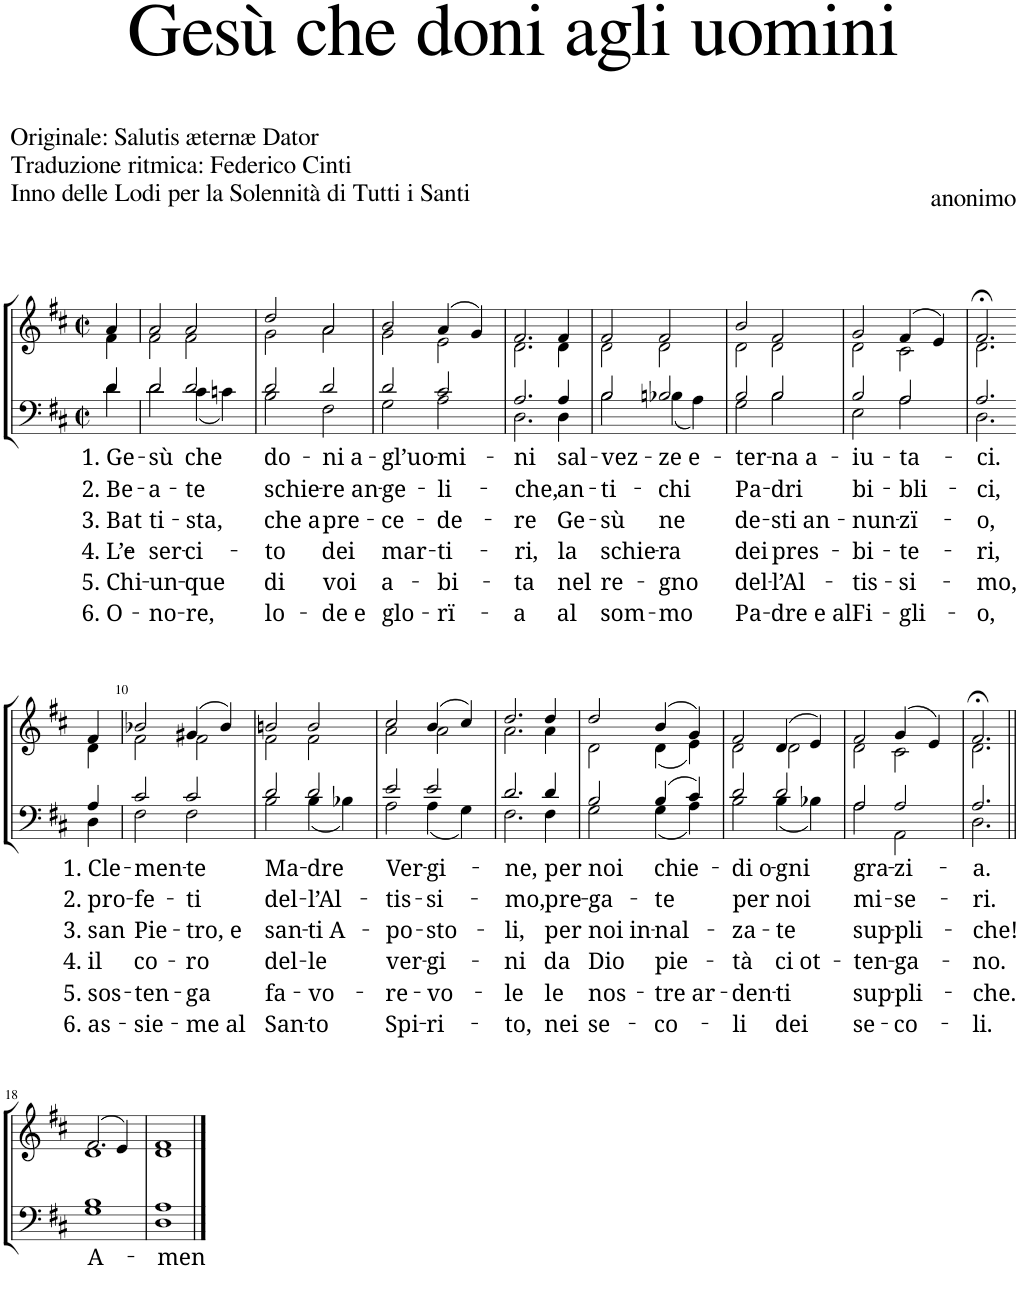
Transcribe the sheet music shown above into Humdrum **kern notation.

**kern	**text	**text	**text	**text	**text	**text	**kern
*part2	*part2	*part2	*part2	*part2	*part2	*part2	*part1
*staff2	*staff2	*staff2	*staff2	*staff2	*staff2	*staff2	*staff1
*I"Men	*	*	*	*	*	*	*I"Women
*clefF4	*	*	*	*	*	*	*clefG2
*k[f#c#]	*	*	*	*	*	*	*k[f#c#]
*M2/2	*	*	*	*	*	*	*M2/2
*met(c|)	*	*	*	*	*	*	*met(c|)
=1	=1	=1	=1	=1	=1	=1	=1
*^	*	*	*	*	*	*	*
!	!	!LO:LY:b	!LO:LY:b	!LO:LY:b	!LO:LY:b	!LO:LY:b	!LO:LY:b	!
*	*	*	*	*	*	*	*	*^
4d/	4d\	1. Ge-	2. Be-	3. Bat	4. L’e	5. Chi-	6. O-	4a/	4f#\
=2	=2	=2	=2	=2	=2	=2	=2	=2	=2
!	!	!LO:LY:b	!LO:LY:b	!LO:LY:b	!LO:LY:b	!LO:LY:b	!LO:LY:b	!	!
2d/	2d\	-sù	-a-	ti-	-ser-	-un-	-no-	2a/	2f#\
!	!	!LO:LY:b	!LO:LY:b	!LO:LY:b	!LO:LY:b	!LO:LY:b	!LO:LY:b	!	!
2d/	(4c#\	che	-te	-sta,	-ci-	-que	-re,	2a/	2f#\
.	4cn\)	.	.	.	.	.	.	.	.
=3	=3	=3	=3	=3	=3	=3	=3	=3	=3
!	!	!LO:LY:b	!LO:LY:b	!LO:LY:b	!LO:LY:b	!LO:LY:b	!LO:LY:b	!	!
2d/	2B\	do-	schie-	che a	-to	di	lo-	2dd/	2g\
!	!	!LO:LY:b	!LO:LY:b	!LO:LY:b	!LO:LY:b	!LO:LY:b	!LO:LY:b	!	!
2d/	2F#\	-ni a-	-re an-	pre-	dei	voi	-de e	2a/	2a\
=4	=4	=4	=4	=4	=4	=4	=4	=4	=4
!	!	!LO:LY:b	!LO:LY:b	!LO:LY:b	!LO:LY:b	!LO:LY:b	!LO:LY:b	!	!
2d/	2G\	-gl’uo-	-ge-	-ce-	mar-	a-	glo-	2b/	2g\
!	!	!LO:LY:b	!LO:LY:b	!LO:LY:b	!LO:LY:b	!LO:LY:b	!LO:LY:b	!	!
2c#/	2A\	-mi-	-li-	-de-	-ti-	-bi-	-rï-	(4a/	2e\
.	.	.	.	.	.	.	.	4g/)	.
=5	=5	=5	=5	=5	=5	=5	=5	=5	=5
!	!	!LO:LY:b	!LO:LY:b	!LO:LY:b	!LO:LY:b	!LO:LY:b	!LO:LY:b	!	!
2.A/	2.D\	-ni	-che,	-re	-ri,	-ta	-a	2.f#/	2.d\
!	!	!LO:LY:b	!LO:LY:b	!LO:LY:b	!LO:LY:b	!LO:LY:b	!LO:LY:b	!	!
4A/	4D\	sal-	an-	Ge-	la	nel	al	4f#/	4d\
=6	=6	=6	=6	=6	=6	=6	=6	=6	=6
!	!	!LO:LY:b	!LO:LY:b	!LO:LY:b	!LO:LY:b	!LO:LY:b	!LO:LY:b	!	!
2B/	2B\	-vez-	-ti-	-sù	schie-	re-	som-	2f#/	2d\
!	!	!LO:LY:b	!LO:LY:b	!LO:LY:b	!LO:LY:b	!LO:LY:b	!LO:LY:b	!	!
2Bn/	(4B-X\	-ze e-	-chi	ne	-ra	-gno	-mo	2f#/	2d\
.	4A\)	.	.	.	.	.	.	.	.
=7	=7	=7	=7	=7	=7	=7	=7	=7	=7
!	!	!LO:LY:b	!LO:LY:b	!LO:LY:b	!LO:LY:b	!LO:LY:b	!LO:LY:b	!	!
2B/	2G\	-ter-	Pa-	de-	dei	del-	Pa-	2b/	2d\
!	!	!LO:LY:b	!LO:LY:b	!LO:LY:b	!LO:LY:b	!LO:LY:b	!LO:LY:b	!	!
2B/	2B\	-na a-	-dri	-sti an-	pres-	-l’Al-	-dre e al	2f#/	2d\
=8	=8	=8	=8	=8	=8	=8	=8	=8	=8
!	!	!LO:LY:b	!LO:LY:b	!LO:LY:b	!LO:LY:b	!LO:LY:b	!LO:LY:b	!	!
2B/	2E\	-iu-	bi-	-nun-	-bi-	-tis-	Fi-	2g/	2d\
!	!	!LO:LY:b	!LO:LY:b	!LO:LY:b	!LO:LY:b	!LO:LY:b	!LO:LY:b	!	!
2A/	2A\	-ta-	-bli-	-zï-	-te-	-si-	-gli-	(4f#/	2c#\
.	.	.	.	.	.	.	.	4e/)	.
=9	=9	=9	=9	=9	=9	=9	=9	=9	=9
!	!	!LO:LY:b	!LO:LY:b	!LO:LY:b	!LO:LY:b	!LO:LY:b	!LO:LY:b	!	!
2.A/	2.D\	-ci.	-ci,	-o,	-ri,	-mo,	-o,	2.f#;</	2.d\
!!LO:LB:g=z	!!
=9X1-	=9X1-	=9X1-	=9X1-	=9X1-	=9X1-	=9X1-	=9X1-	=9X1-	=9X1-
!	!	!LO:LY:b	!LO:LY:b	!LO:LY:b	!LO:LY:b	!LO:LY:b	!LO:LY:b	!	!
4A/	4D\	1. Cle-	2. pro-	3. san	4. il	5. sos-	6. as-	4f#/	4d\
=10	=10	=10	=10	=10	=10	=10	=10	=10	=10
!	!	!LO:LY:b	!LO:LY:b	!LO:LY:b	!LO:LY:b	!LO:LY:b	!LO:LY:b	!	!
2c#/	2F#\	-men-	-fe-	Pie-	co-	-ten-	-sie-	2b-X/	2f#\
!	!	!LO:LY:b	!LO:LY:b	!LO:LY:b	!LO:LY:b	!LO:LY:b	!LO:LY:b	!	!
2c#/	2F#\	-te	-ti	-tro, e	-ro	-ga	-me al	(4g#X/	2f#\
.	.	.	.	.	.	.	.	4b-/)	.
=11	=11	=11	=11	=11	=11	=11	=11	=11	=11
!	!	!LO:LY:b	!LO:LY:b	!LO:LY:b	!LO:LY:b	!LO:LY:b	!LO:LY:b	!	!
2d/	2B\	Ma-	del-	san-	del-	fa-	San-	2bn/	2f#\
!	!	!LO:LY:b	!LO:LY:b	!LO:LY:b	!LO:LY:b	!LO:LY:b	!LO:LY:b	!	!
2d/	(4B\	-dre	-l’Al-	-ti A-	-le	-vo-	-to	2b/	2f#\
.	4B-X\)	.	.	.	.	.	.	.	.
=12	=12	=12	=12	=12	=12	=12	=12	=12	=12
!	!	!LO:LY:b	!LO:LY:b	!LO:LY:b	!LO:LY:b	!LO:LY:b	!LO:LY:b	!	!
2e/	2A\	Ver-	-tis-	-po-	ver-	-re-	Spi-	2cc#/	2a\
!	!	!LO:LY:b	!LO:LY:b	!LO:LY:b	!LO:LY:b	!LO:LY:b	!LO:LY:b	!	!
2e/	(4A\	-gi-	-si-	-sto-	-gi-	-vo-	-ri-	(4b/	2a\
.	4G\)	.	.	.	.	.	.	4cc#/)	.
=13	=13	=13	=13	=13	=13	=13	=13	=13	=13
!	!	!LO:LY:b	!LO:LY:b	!LO:LY:b	!LO:LY:b	!LO:LY:b	!LO:LY:b	!	!
2.d/	2.F#\	-ne,	-mo,	-li,	-ni	-le	-to,	2.dd/	2.a\
!	!	!LO:LY:b	!LO:LY:b	!LO:LY:b	!LO:LY:b	!LO:LY:b	!LO:LY:b	!	!
4d/	4F#\	per	pre-	per	da	le	nei	4dd/	4a\
=14	=14	=14	=14	=14	=14	=14	=14	=14	=14
!	!	!LO:LY:b	!LO:LY:b	!LO:LY:b	!LO:LY:b	!LO:LY:b	!LO:LY:b	!	!
2B/	2G\	noi	-ga-	noi in-	Dio	nos-	se-	2dd/	2d\
!	!	!LO:LY:b	!LO:LY:b	!LO:LY:b	!LO:LY:b	!LO:LY:b	!LO:LY:b	!	!
(4B/	(4G\	chie-	-te	-nal-	pie-	-tre ar-	-co-	(4b/	(4d\
4c#/)	4A\)	.	.	.	.	.	.	4g/)	4e\)
=15	=15	=15	=15	=15	=15	=15	=15	=15	=15
!	!	!LO:LY:b	!LO:LY:b	!LO:LY:b	!LO:LY:b	!LO:LY:b	!LO:LY:b	!	!
2d/	2B\	-di o-	per	-za-	-tà	-den-	-li	2f#/	2d\
!	!	!LO:LY:b	!LO:LY:b	!LO:LY:b	!LO:LY:b	!LO:LY:b	!LO:LY:b	!	!
2d/	(4B\	-gni	noi	-te	ci ot-	-ti	dei	(4d/	2d\
.	4B-X\)	.	.	.	.	.	.	4e/)	.
=16	=16	=16	=16	=16	=16	=16	=16	=16	=16
!	!	!LO:LY:b	!LO:LY:b	!LO:LY:b	!LO:LY:b	!LO:LY:b	!LO:LY:b	!	!
2A/	2A\	gra-	mi-	sup-	-ten-	sup-	se-	2f#/	2d\
!	!	!LO:LY:b	!LO:LY:b	!LO:LY:b	!LO:LY:b	!LO:LY:b	!LO:LY:b	!	!
2A/	2AA\	-zi-	-se-	-pli-	-ga-	-pli-	-co-	(4g/	2c#\
.	.	.	.	.	.	.	.	4e/)	.
=17	=17	=17	=17	=17	=17	=17	=17	=17	=17
!	!	!LO:LY:b	!LO:LY:b	!LO:LY:b	!LO:LY:b	!LO:LY:b	!LO:LY:b	!	!
2.A/	2.D\	-a.	-ri.	-che!	-no.	-che.	-li.	2.f#;</	2.d\
!!LO:LB:g=z	!!
=18||	=18||	=18||	=18||	=18||	=18||	=18||	=18||	=18||	=18||
!	!	!LO:LY:b	!	!	!	!	!	!	!
1B	1G	A-	.	.	.	.	.	(2.f#/	1d
.	.	.	.	.	.	.	.	4e/)	.
=19	=19	=19	=19	=19	=19	=19	=19	=19	=19
!	!	!LO:LY:b	!	!	!	!	!	!	!
1A	1D	-men	.	.	.	.	.	1f#	1d
*v	*v	*	*	*	*	*	*	*	*
*	*	*	*	*	*	*	*v	*v
==	==	==	==	==	==	==	==
*-	*-	*-	*-	*-	*-	*-	*-
